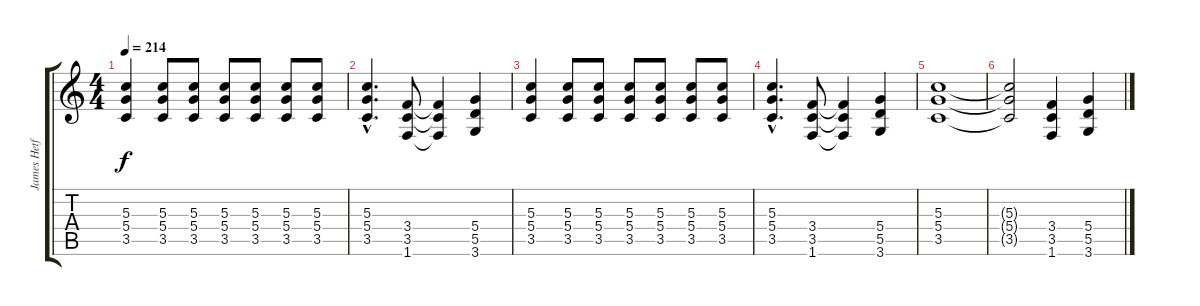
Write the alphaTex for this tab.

\track ("James Hetfield" "James Hetf") {instrument distortionguitar}
\staff {score tabs}
\tuning (E4 B3 G3 D3 A2 E2) {hide}
\ts (4 4)
\tempo 214
\clef g2
\ks c
(5.3 5.4 3.5).4{dy f} (5.3 5.4 3.5).8 (5.3 5.4 3.5).8 (5.3 5.4 3.5).8 (5.3 5.4 3.5).8 (5.3 5.4 3.5).8 (5.3 5.4 3.5).8 |
(5.3{hac} 5.4{hac} 3.5{hac}).4{d} (3.4 3.5 1.6).8 (3.4{t} 3.5{t} 1.6{t}).4 (5.4 5.5 3.6).4 |
(5.3 5.4 3.5).4 (5.3 5.4 3.5).8 (5.3 5.4 3.5).8 (5.3 5.4 3.5).8 (5.3 5.4 3.5).8 (5.3 5.4 3.5).8 (5.3 5.4 3.5).8 |
(5.3{hac} 5.4{hac} 3.5{hac}).4{d} (3.4 3.5 1.6).8 (3.4{t} 3.5{t} 1.6{t}).4 (5.4 5.5 3.6).4 |
(5.3 5.4 3.5).1 |
(5.3{t} 5.4{t} 3.5{t}).2 (3.4 3.5 1.6).4 (5.4 5.5 3.6).4
